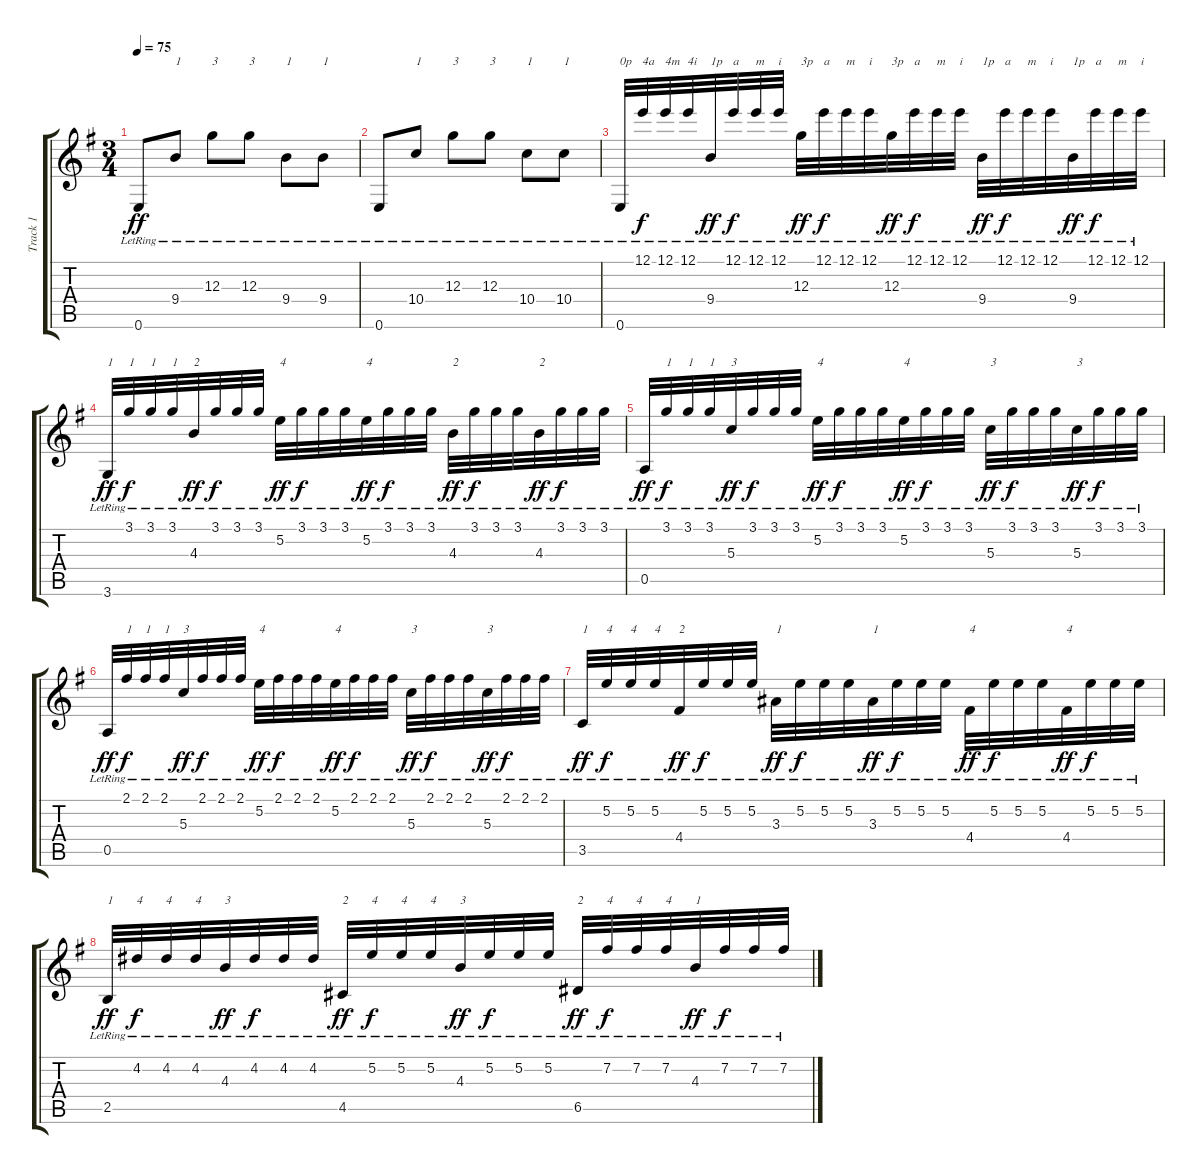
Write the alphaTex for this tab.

\track ("Track 1" "Track 1") {instrument acousticguitarnylon}
\staff {score tabs}
\tuning (E4 B3 G3 D3 A2 E2) {hide}
\ts (3 4)
\tempo 75
\clef g2
\ks g
0.6{lr}.8{txt "" dy ff instrument acousticguitarnylon} 9.4{lr}.8{txt "1"} 12.3{lr}.8{txt "3"} 12.3{lr}.8{txt "3"} 9.4{lr}.8{txt "1"} 9.4{lr}.8{txt "1"} |
0.6{lr}.8 10.4{lr}.8{txt "1"} 12.3{lr}.8{txt "3"} 12.3{lr}.8{txt "3"} 10.4{lr}.8{txt "1"} 10.4{lr}.8{txt "1"} |
0.6{lr}.32{txt "0p"} 12.1{lr}.32{txt "4a" dy f} 12.1{lr}.32{txt "4m"} 12.1{lr}.32{txt "4i"} 9.4{lr}.32{txt "1p" dy ff} 12.1{lr}.32{txt "a" dy f} 12.1{lr}.32{txt "m"} 12.1{lr}.32{txt "i"} 12.3{lr}.32{txt "3p" dy ff} 12.1{lr}.32{txt "a" dy f} 12.1{lr}.32{txt "m"} 12.1{lr}.32{txt "i"} 12.3{lr}.32{txt "3p" dy ff} 12.1{lr}.32{txt "a" dy f} 12.1{lr}.32{txt "m"} 12.1{lr}.32{txt "i"} 9.4{lr}.32{txt "1p" dy ff} 12.1{lr}.32{txt "a" dy f} 12.1{lr}.32{txt "m"} 12.1{lr}.32{txt "i"} 9.4{lr}.32{txt "1p" dy ff} 12.1{lr}.32{txt "a" dy f} 12.1{lr}.32{txt "m"} 12.1{lr}.32{txt "i"} |
3.6{lr}.32{txt "1" dy ff} 3.1{lr}.32{txt "1" dy f} 3.1{lr}.32{txt "1"} 3.1{lr}.32{txt "1"} 4.3{lr}.32{txt "2" dy ff} 3.1{lr}.32{dy f} 3.1{lr}.32 3.1{lr}.32 5.2{lr}.32{txt "4" dy ff} 3.1{lr}.32{dy f} 3.1{lr}.32 3.1{lr}.32 5.2{lr}.32{txt "4" dy ff} 3.1{lr}.32{dy f} 3.1{lr}.32 3.1{lr}.32 4.3{lr}.32{txt "2" dy ff} 3.1{lr}.32{dy f} 3.1{lr}.32 3.1{lr}.32 4.3{lr}.32{txt "2" dy ff} 3.1{lr}.32{dy f} 3.1{lr}.32 3.1{lr}.32 |
0.5{lr}.32{dy ff} 3.1{lr}.32{txt "1" dy f} 3.1{lr}.32{txt "1"} 3.1{lr}.32{txt "1"} 5.3{lr}.32{txt "3" dy ff} 3.1{lr}.32{dy f} 3.1{lr}.32 3.1{lr}.32 5.2{lr}.32{txt "4" dy ff} 3.1{lr}.32{dy f} 3.1{lr}.32 3.1{lr}.32 5.2{lr}.32{txt "4" dy ff} 3.1{lr}.32{dy f} 3.1{lr}.32 3.1{lr}.32 5.3{lr}.32{txt "3" dy ff} 3.1{lr}.32{dy f} 3.1{lr}.32 3.1{lr}.32 5.3{lr}.32{txt "3" dy ff} 3.1{lr}.32{dy f} 3.1{lr}.32 3.1{lr}.32 |
0.5{lr}.32{dy ff} 2.1{lr}.32{txt "1" dy f} 2.1{lr}.32{txt "1"} 2.1{lr}.32{txt "1"} 5.3{lr}.32{txt "3" dy ff} 2.1{lr}.32{dy f} 2.1{lr}.32 2.1{lr}.32 5.2{lr}.32{txt "4" dy ff} 2.1{lr}.32{dy f} 2.1{lr}.32 2.1{lr}.32 5.2{lr}.32{txt "4" dy ff} 2.1{lr}.32{dy f} 2.1{lr}.32 2.1{lr}.32 5.3{lr}.32{txt "3" dy ff} 2.1{lr}.32{dy f} 2.1{lr}.32 2.1{lr}.32 5.3{lr}.32{txt "3" dy ff} 2.1{lr}.32{dy f} 2.1{lr}.32 2.1{lr}.32 |
3.5{lr}.32{txt "1" dy ff} 5.2{lr}.32{txt "4" dy f} 5.2{lr}.32{txt "4"} 5.2{lr}.32{txt "4"} 4.4{lr}.32{txt "2" dy ff} 5.2{lr}.32{dy f} 5.2{lr}.32 5.2{lr}.32 3.3{lr}.32{txt "1" dy ff} 5.2{lr}.32{dy f} 5.2{lr}.32 5.2{lr}.32 3.3{lr}.32{txt "1" dy ff} 5.2{lr}.32{dy f} 5.2{lr}.32 5.2{lr}.32 4.4{lr}.32{txt "4" dy ff} 5.2{lr}.32{dy f} 5.2{lr}.32 5.2{lr}.32 4.4{lr}.32{txt "4" dy ff} 5.2{lr}.32{dy f} 5.2{lr}.32 5.2{lr}.32 |
2.5{lr}.32{txt "1" dy ff} 4.2{lr}.32{txt "4" dy f} 4.2{lr}.32{txt "4"} 4.2{lr}.32{txt "4"} 4.3{lr}.32{txt "3" dy ff} 4.2{lr}.32{dy f} 4.2{lr}.32 4.2{lr}.32 4.5{lr}.32{txt "2" dy ff} 5.2{lr}.32{txt "4" dy f} 5.2{lr}.32{txt "4"} 5.2{lr}.32{txt "4"} 4.3{lr}.32{txt "3" dy ff} 5.2{lr}.32{dy f} 5.2{lr}.32 5.2{lr}.32 6.5{lr}.32{txt "2" dy ff} 7.2{lr}.32{txt "4" dy f} 7.2{lr}.32{txt "4"} 7.2{lr}.32{txt "4"} 4.3{lr}.32{txt "1" dy ff} 7.2{lr}.32{dy f} 7.2{lr}.32 7.2{lr}.32
